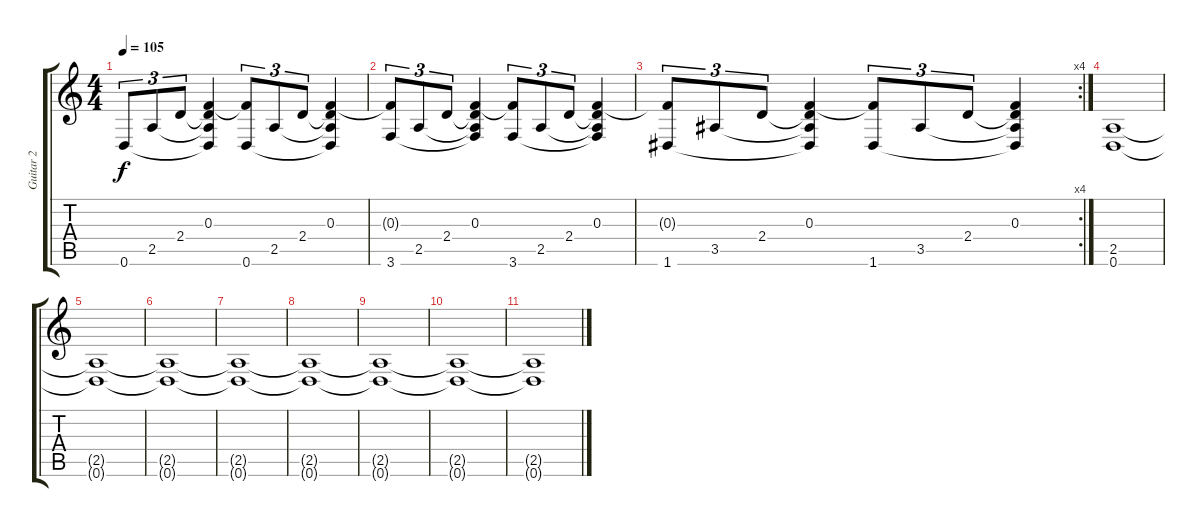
\track ("Guitar 2" "Guitar 2") {instrument distortionguitar}
\staff {score tabs}
\tuning (D4 A3 F3 C3 G2 D2) {hide}
\ts (4 4)
\tempo 105
\clef g2
\ks c
0.6.8{tu (3 2) dy f} 2.5.8{tu (3 2)} 2.4.8{tu (3 2)} (0.3 2.4{t} 2.5{t} 0.6{t}).4 (0.3{t} 0.6).8{tu (3 2)} 2.5.8{tu (3 2)} 2.4.8{tu (3 2)} (0.3 2.4{t} 2.5{t} 0.6{t}).4 |
(0.3{t} 3.6).8{tu (3 2)} 2.5.8{tu (3 2)} 2.4.8{tu (3 2)} (0.3 2.4{t} 2.5{t} 3.6{t}).4 (0.3{t} 3.6).8{tu (3 2)} 2.5.8{tu (3 2)} 2.4.8{tu (3 2)} (0.3 2.4{t} 2.5{t} 3.6{t}).4 |
\rc 4
(0.3{t} 1.6).8{tu (3 2)} 3.5.8{tu (3 2)} 2.4.8{tu (3 2)} (0.3 2.4{t} 3.5{t} 1.6{t}).4 (0.3{t} 1.6).8{tu (3 2)} 3.5.8{tu (3 2)} 2.4.8{tu (3 2)} (0.3 2.4{t} 3.5{t} 1.6{t}).4 |
(2.5 0.6).1 |
(2.5{t} 0.6{t}).1 |
(2.5{t} 0.6{t}).1 |
(2.5{t} 0.6{t}).1 |
(2.5{t} 0.6{t}).1{volume 3} |
(2.5{t} 0.6{t}).1 |
(2.5{t} 0.6{t}).1 |
(2.5{t} 0.6{t}).1
